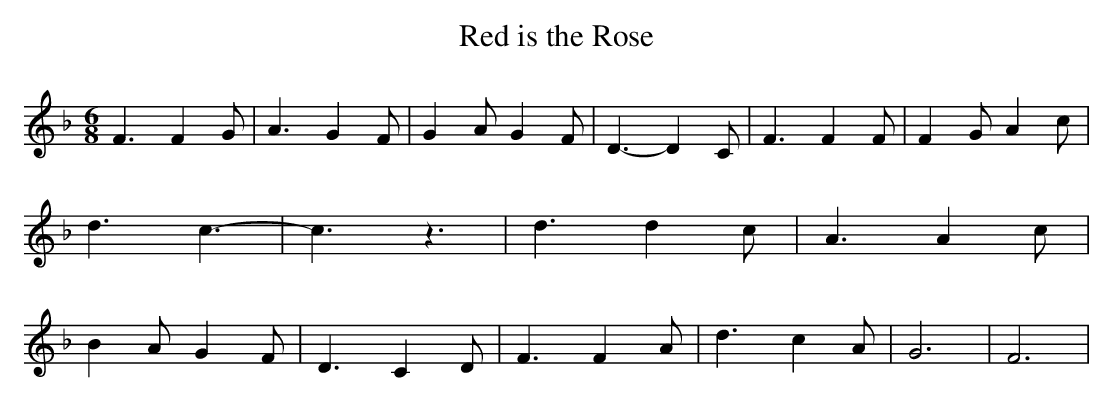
X:1
T:Red is the Rose
M:6/8
L:1/4
K:F
 F3/2 F G/2| A3/2 G F/2| G A/2 G F/2| D3/2- D C/2-| F3/2 F F/2| F G/2 A c/2|\
 d3/2 c3/2-| c3/2 z3/2| d3/2 d c/2| A3/2 A c/2| B A/2 G F/2| D3/2 C- D/2|\
 F3/2 F A/2| d3/2 c A/2| G3| F3|
